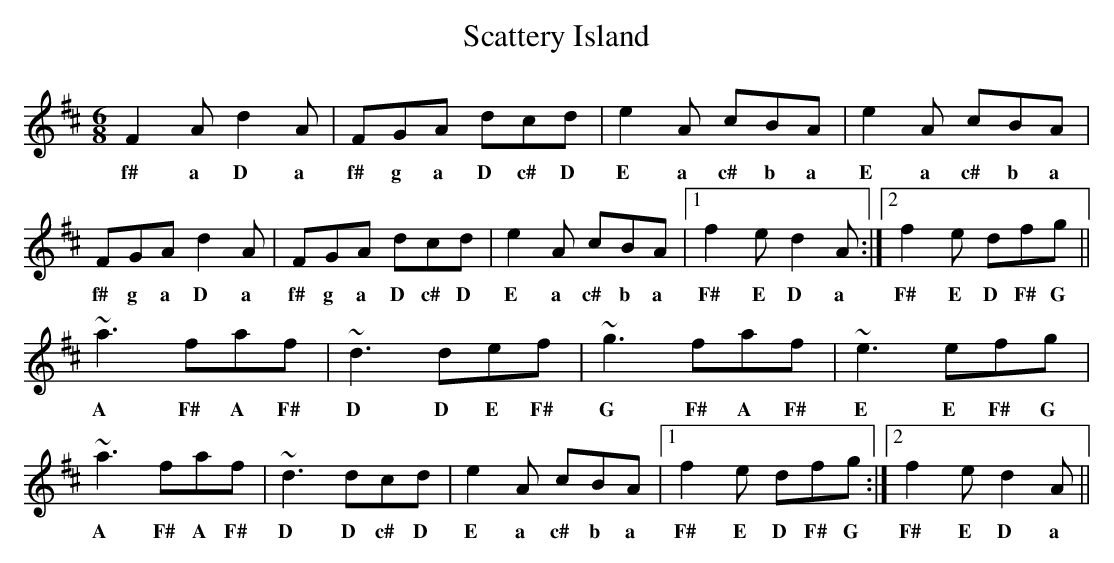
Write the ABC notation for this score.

X:1
T:Scattery Island
M:6/8
K:D
F2A d2A|FGA dcd|e2A cBA|e2A cBA|
w:f# a D a f# g a D c# D E a c# b a E a c# b a
FGA d2A|FGA dcd|e2A cBA|1 f2e d2A:|2 f2e dfg||
w:f# g a D a f# g a D c# D  E a c# b a F# E D a F# E D F# G
~a3 faf|~d3 def|~g3 faf|~e3 efg|
w:A F# A F# D D E F# G F# A F# E E F# G
~a3 faf|~d3 dcd|e2A cBA|1 f2e dfg:|2 f2e d2A||
w:A F# A F# D D c# D E a c# b a F# E D F# G F# E D a
